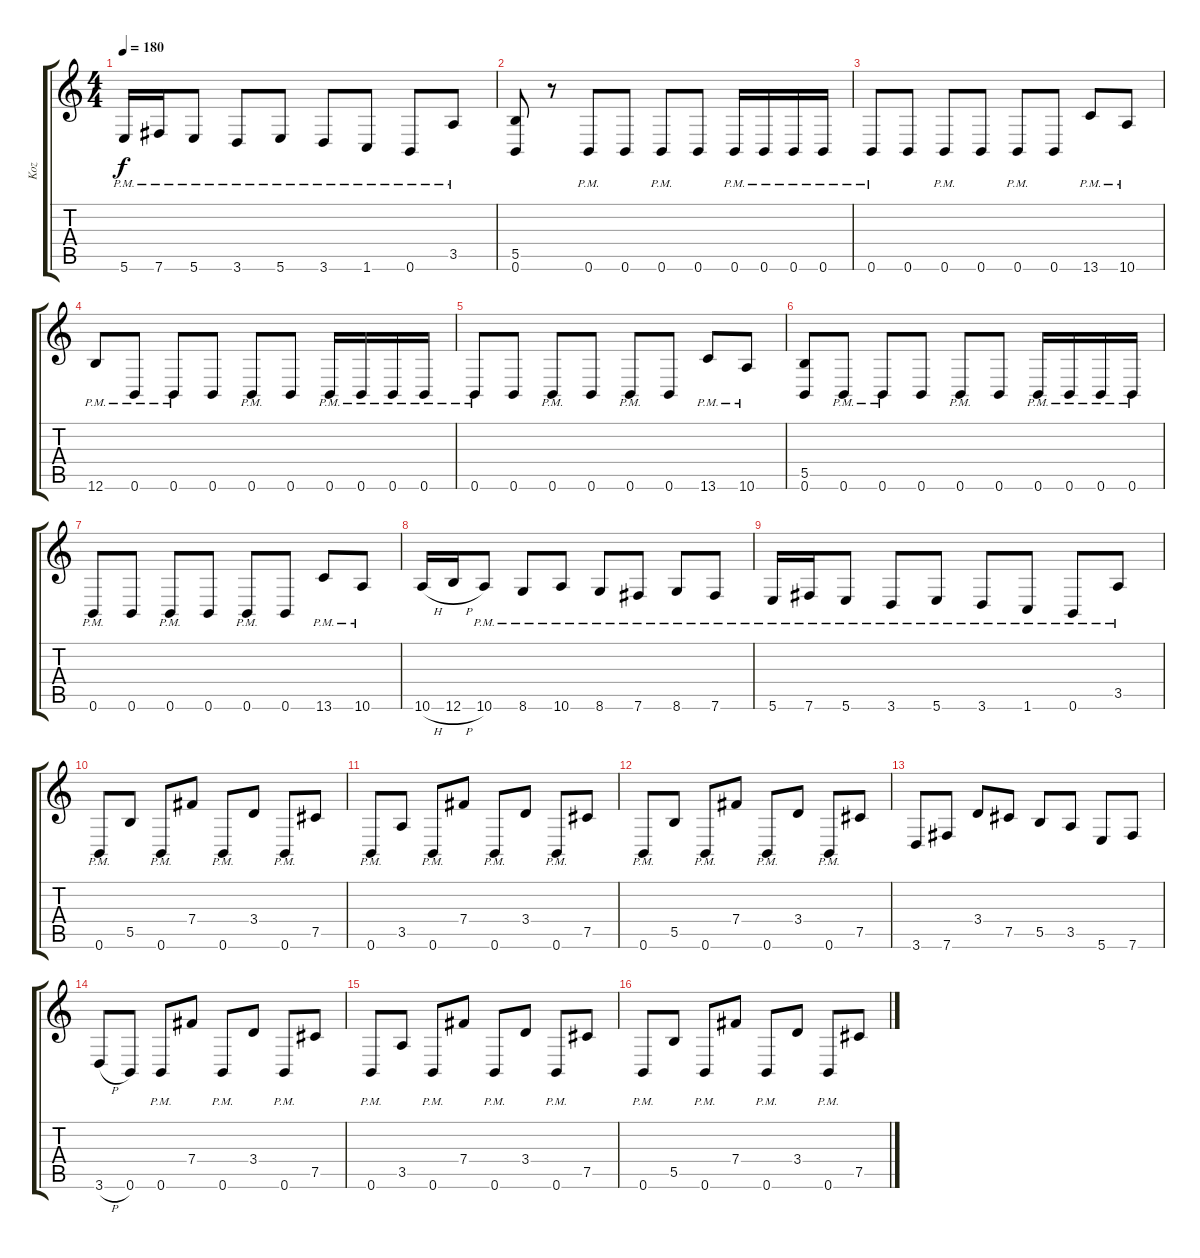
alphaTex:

\track ("Koz" "Koz") {instrument distortionguitar}
\staff {score tabs}
\tuning (Db4 Ab3 E3 B2 Gb2 B1) {hide}
\ts (4 4)
\tempo 180
\clef g2
\ks c
5.6{pm}.16{dy f} 7.6{pm}.16 5.6{pm}.8 3.6{pm}.8 5.6{pm}.8 3.6{pm}.8 1.6{pm}.8 0.6{pm}.8 3.5{pm}.8 |
(5.5 0.6).8 r.8 0.6{pm}.8 0.6.8 0.6{pm}.8 0.6.8 0.6{pm}.16 0.6{pm}.16 0.6{pm}.16 0.6{pm}.16 |
0.6{pm}.8 0.6.8 0.6{pm}.8 0.6.8 0.6{pm}.8 0.6.8 13.6{pm}.8 10.6{pm}.8 |
12.6{pm}.8 0.6{pm}.8 0.6{pm}.8 0.6.8 0.6{pm}.8 0.6.8 0.6{pm}.16 0.6{pm}.16 0.6{pm}.16 0.6{pm}.16 |
0.6{pm}.8 0.6.8 0.6{pm}.8 0.6.8 0.6{pm}.8 0.6.8 13.6{pm}.8 10.6{pm}.8 |
(5.5 0.6).8 0.6{pm}.8 0.6{pm}.8 0.6.8 0.6{pm}.8 0.6.8 0.6{pm}.16 0.6{pm}.16 0.6{pm}.16 0.6{pm}.16 |
0.6{pm}.8 0.6.8 0.6{pm}.8 0.6.8 0.6{pm}.8 0.6.8 13.6{pm}.8 10.6{pm}.8 |
10.6{h}.16 12.6{h}.16 10.6{pm}.8 8.6{pm}.8 10.6{pm}.8 8.6{pm}.8 7.6{pm}.8 8.6{pm}.8 7.6{pm}.8 |
5.6{pm}.16 7.6{pm}.16 5.6{pm}.8 3.6{pm}.8 5.6{pm}.8 3.6{pm}.8 1.6{pm}.8 0.6{pm}.8 3.5{pm}.8 |
0.6{pm}.8 5.5.8 0.6{pm}.8 7.4.8 0.6{pm}.8 3.4.8 0.6{pm}.8 7.5.8 |
0.6{pm}.8 3.5.8 0.6{pm}.8 7.4.8 0.6{pm}.8 3.4.8 0.6{pm}.8 7.5.8 |
0.6{pm}.8 5.5.8 0.6{pm}.8 7.4.8 0.6{pm}.8 3.4.8 0.6{pm}.8 7.5.8 |
3.6.8 7.6.8 3.4.8 7.5.8 5.5.8 3.5.8 5.6.8 7.6.8 |
3.6{h}.8 0.6.8 0.6{pm}.8 7.4.8 0.6{pm}.8 3.4.8 0.6{pm}.8 7.5.8 |
0.6{pm}.8 3.5.8 0.6{pm}.8 7.4.8 0.6{pm}.8 3.4.8 0.6{pm}.8 7.5.8 |
0.6{pm}.8 5.5.8 0.6{pm}.8 7.4.8 0.6{pm}.8 3.4.8 0.6{pm}.8 7.5.8
